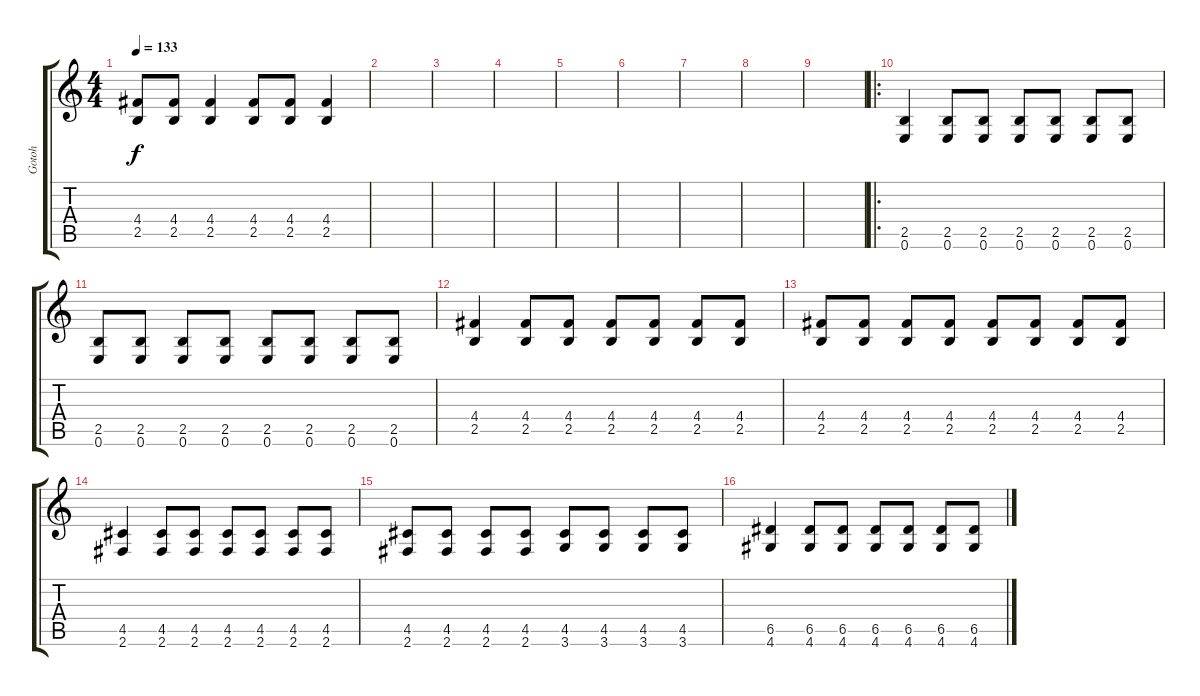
\track ("Gotoh" "Gotoh") {instrument distortionguitar}
\staff {score tabs}
\tuning (E4 B3 G3 D3 A2 E2) {hide}
\ts (4 4)
\tempo 133
\clef g2
\ks c
(4.4{t} 2.5{t}).8{dy f} (4.4 2.5).8 (4.4 2.5).4 (4.4 2.5).8 (4.4 2.5).8 (4.4 2.5).4 |
|
|
|
|
|
|
|
|
\ro
(2.5 0.6).4 (2.5 0.6).8 (2.5 0.6).8 (2.5 0.6).8 (2.5 0.6).8 (2.5 0.6).8 (2.5 0.6).8 |
(2.5 0.6).8 (2.5 0.6).8 (2.5 0.6).8 (2.5 0.6).8 (2.5 0.6).8 (2.5 0.6).8 (2.5 0.6).8 (2.5 0.6).8 |
(4.4 2.5).4 (4.4 2.5).8 (4.4 2.5).8 (4.4 2.5).8 (4.4 2.5).8 (4.4 2.5).8 (4.4 2.5).8 |
(4.4 2.5).8 (4.4 2.5).8 (4.4 2.5).8 (4.4 2.5).8 (4.4 2.5).8 (4.4 2.5).8 (4.4 2.5).8 (4.4 2.5).8 |
(4.5 2.6).4 (4.5 2.6).8 (4.5 2.6).8 (4.5 2.6).8 (4.5 2.6).8 (4.5 2.6).8 (4.5 2.6).8 |
(4.5 2.6).8 (4.5 2.6).8 (4.5 2.6).8 (4.5 2.6).8 (4.5 3.6).8 (4.5 3.6).8 (4.5 3.6).8 (4.5 3.6).8 |
(6.5 4.6).4 (6.5 4.6).8 (6.5 4.6).8 (6.5 4.6).8 (6.5 4.6).8 (6.5 4.6).8 (6.5 4.6).8
